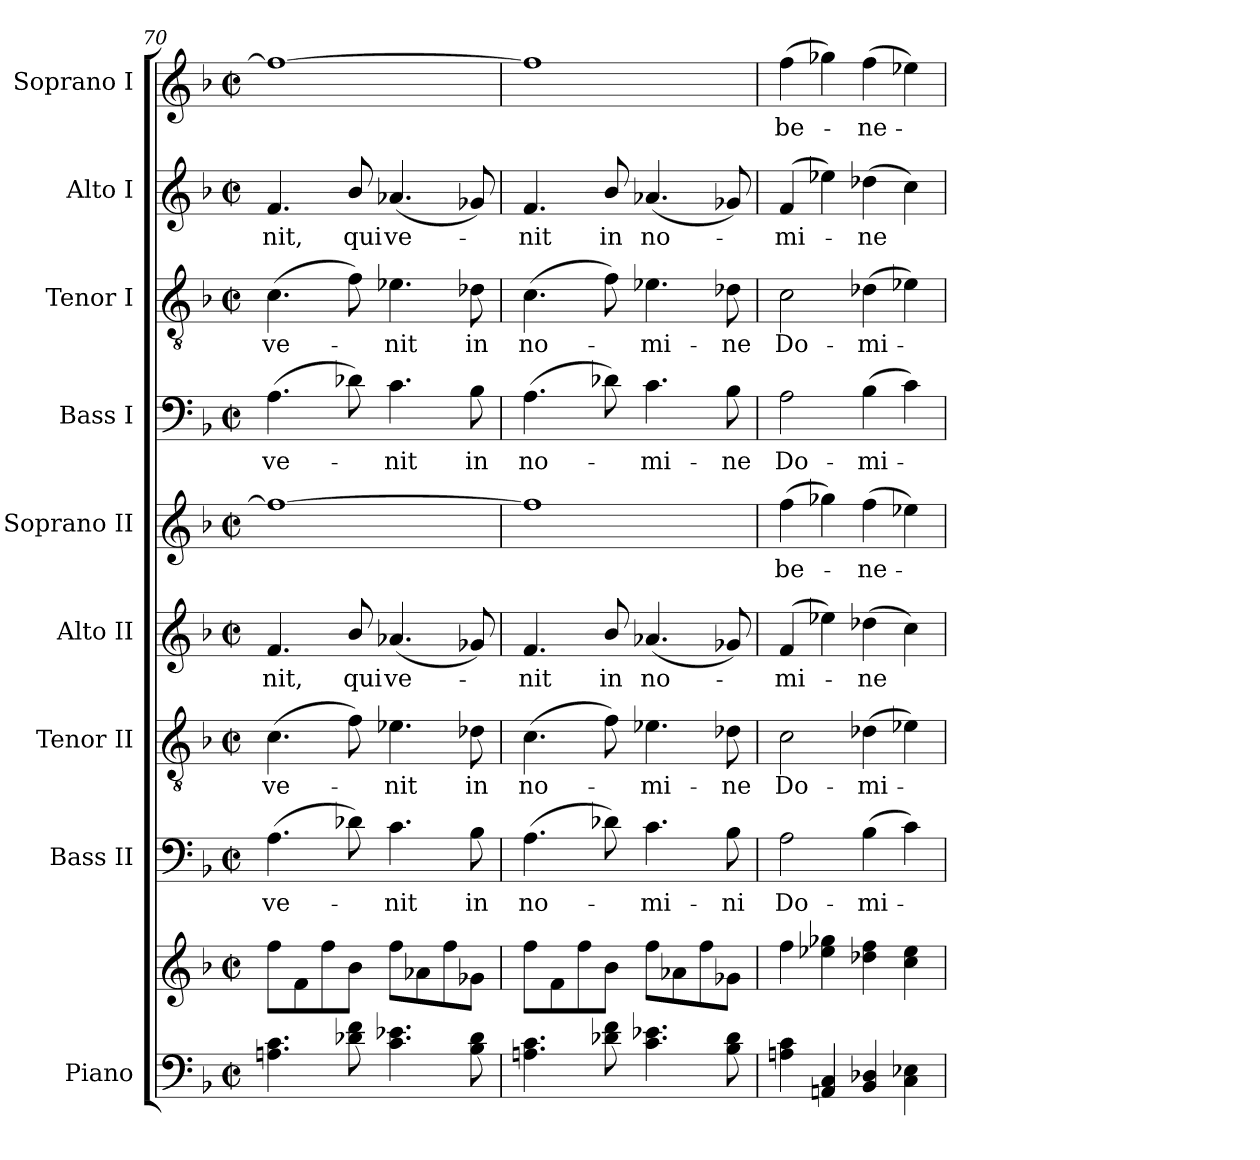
**kern	**kern	**kern	**text	**kern	**text	**kern	**text	**kern	**text	**kern	**text	**kern	**text	**kern	**text	**kern	**text
*part9	*part9	*part8	*part8	*part7	*part7	*part6	*part6	*part5	*part5	*part4	*part4	*part3	*part3	*part2	*part2	*part1	*part1
*staff10	*staff9	*staff8	*staff8	*staff7	*staff7	*staff6	*staff6	*staff5	*staff5	*staff4	*staff4	*staff3	*staff3	*staff2	*staff2	*staff1	*staff1
*I"Piano	*	*I"Bass II	*	*I"Tenor II	*	*I"Alto II	*	*I"Soprano II	*	*I"Bass I	*	*I"Tenor I	*	*I"Alto I	*	*I"Soprano I	*
*I'Pno.	*	*I'B.	*	*I'T.	*	*I'A.	*	*I'S.	*	*I'B.	*	*I'T.	*	*I'A.	*	*I'S.	*
*clefF4	*clefG2	*clefF4	*	*clefGv2	*	*clefG2	*	*clefG2	*	*clefF4	*	*clefGv2	*	*clefG2	*	*clefG2	*
*	*	*	*	*ITrd7c12	*	*	*	*	*	*	*	*ITrd7c12	*	*	*	*	*
*k[b-]	*k[b-]	*k[b-]	*	*k[b-]	*	*k[b-]	*	*k[b-]	*	*k[b-]	*	*k[b-]	*	*k[b-]	*	*k[b-]	*
*F:	*F:	*F:	*	*F:	*	*F:	*	*F:	*	*F:	*	*F:	*	*F:	*	*F:	*
*M2/2	*M2/2	*M2/2	*	*M2/2	*	*M2/2	*	*M2/2	*	*M2/2	*	*M2/2	*	*M2/2	*	*M2/2	*
*met(c|)	*met(c|)	*met(c|)	*	*met(c|)	*	*met(c|)	*	*met(c|)	*	*met(c|)	*	*met(c|)	*	*met(c|)	*	*met(c|)	*
=70	=70	=70	=70	=70	=70	=70	=70	=70	=70	=70	=70	=70	=70	=70	=70	=70	=70
!	!	!	!LO:LY:b:color=#000000	!	!	!	!	!	!	!	!	!	!	!	!	!	!
!	!	!	!	!	!LO:LY:b:color=#000000	!	!	!	!	!	!	!	!	!	!	!	!
!	!	!	!	!	!	!	!LO:LY:b:color=#000000	!	!	!	!	!	!	!	!	!	!
!	!	!	!	!	!	!	!	!	!	!	!LO:LY:b:color=#000000	!	!	!	!	!	!
!	!	!	!	!	!	!	!	!	!	!	!	!	!LO:LY:b:color=#000000	!	!	!	!
!	!	!	!	!	!	!	!	!	!	!	!	!	!	!	!LO:LY:b:color=#000000	!	!
4.Ani\ 4.ci	8ffi\L	(4.Ai\	ve-	(4.Ci\	ve-	4.fi/	-nit,	1ffi_	.	(4.Ai\	ve-	(4.Ci\	ve-	4.fi/	-nit,	1ffi_	.
.	8fi\	.	.	.	.	.	.	.	.	.	.	.	.	.	.	.	.
.	8ffi\	.	.	.	.	.	.	.	.	.	.	.	.	.	.	.	.
!	!	!	!	!	!	!	!LO:LY:b:color=#000000	!	!	!	!	!	!	!	!	!	!
!	!	!	!	!	!	!	!	!	!	!	!	!	!	!	!LO:LY:b:color=#000000	!	!
8d-Xi\ 8fi	8b-i\J	8d-Xi\)	.	8Fi\)	.	8b-i/	qui	.	.	8d-Xi\)	.	8Fi\)	.	8b-i/	qui	.	.
!	!	!	!LO:LY:b:color=#000000	!	!	!	!	!	!	!	!	!	!	!	!	!	!
!	!	!	!	!	!LO:LY:b:color=#000000	!	!	!	!	!	!	!	!	!	!	!	!
!	!	!	!	!	!	!	!LO:LY:b:color=#000000	!	!	!	!	!	!	!	!	!	!
!	!	!	!	!	!	!	!	!	!	!	!LO:LY:b:color=#000000	!	!	!	!	!	!
!	!	!	!	!	!	!	!	!	!	!	!	!	!LO:LY:b:color=#000000	!	!	!	!
!	!	!	!	!	!	!	!	!	!	!	!	!	!	!	!LO:LY:b:color=#000000	!	!
4.ci\ 4.e-Xi	8ffi\L	4.ci\	-nit	4.E-Xi\	-nit	(4.a-Xi/	ve-	.	.	4.ci\	-nit	4.E-Xi\	-nit	(4.a-Xi/	ve-	.	.
.	8a-Xi\	.	.	.	.	.	.	.	.	.	.	.	.	.	.	.	.
.	8ffi\	.	.	.	.	.	.	.	.	.	.	.	.	.	.	.	.
!	!	!	!LO:LY:b:color=#000000	!	!	!	!	!	!	!	!	!	!	!	!	!	!
!	!	!	!	!	!LO:LY:b:color=#000000	!	!	!	!	!	!	!	!	!	!	!	!
!	!	!	!	!	!	!	!	!	!	!	!LO:LY:b:color=#000000	!	!	!	!	!	!
!	!	!	!	!	!	!	!	!	!	!	!	!	!LO:LY:b:color=#000000	!	!	!	!
8B-i\ 8d-i	8g-Xi\J	8B-i\	in	8D-Xi\	in	8g-Xi/)	.	.	.	8B-i\	in	8D-Xi\	in	8g-Xi/)	.	.	.
=71	=71	=71	=71	=71	=71	=71	=71	=71	=71	=71	=71	=71	=71	=71	=71	=71	=71
!	!	!	!LO:LY:b:color=#000000	!	!	!	!	!	!	!	!	!	!	!	!	!	!
!	!	!	!	!	!LO:LY:b:color=#000000	!	!	!	!	!	!	!	!	!	!	!	!
!	!	!	!	!	!	!	!LO:LY:b:color=#000000	!	!	!	!	!	!	!	!	!	!
!	!	!	!	!	!	!	!	!	!	!	!LO:LY:b:color=#000000	!	!	!	!	!	!
!	!	!	!	!	!	!	!	!	!	!	!	!	!LO:LY:b:color=#000000	!	!	!	!
!	!	!	!	!	!	!	!	!	!	!	!	!	!	!	!LO:LY:b:color=#000000	!	!
4.Ani\ 4.ci	8ffi\L	(4.Ai\	no-	(4.Ci\	no-	4.fi/	-nit	1ffi]	.	(4.Ai\	no-	(4.Ci\	no-	4.fi/	-nit	1ffi]	.
.	8fi\	.	.	.	.	.	.	.	.	.	.	.	.	.	.	.	.
.	8ffi\	.	.	.	.	.	.	.	.	.	.	.	.	.	.	.	.
!	!	!	!	!	!	!	!LO:LY:b:color=#000000	!	!	!	!	!	!	!	!	!	!
!	!	!	!	!	!	!	!	!	!	!	!	!	!	!	!LO:LY:b:color=#000000	!	!
8d-Xi\ 8fi	8b-i\J	8d-Xi\)	.	8Fi\)	.	8b-i/	in	.	.	8d-Xi\)	.	8Fi\)	.	8b-i/	in	.	.
!	!	!	!LO:LY:b:color=#000000	!	!	!	!	!	!	!	!	!	!	!	!	!	!
!	!	!	!	!	!LO:LY:b:color=#000000	!	!	!	!	!	!	!	!	!	!	!	!
!	!	!	!	!	!	!	!LO:LY:b:color=#000000	!	!	!	!	!	!	!	!	!	!
!	!	!	!	!	!	!	!	!	!	!	!LO:LY:b:color=#000000	!	!	!	!	!	!
!	!	!	!	!	!	!	!	!	!	!	!	!	!LO:LY:b:color=#000000	!	!	!	!
!	!	!	!	!	!	!	!	!	!	!	!	!	!	!	!LO:LY:b:color=#000000	!	!
4.ci\ 4.e-Xi	8ffi\L	4.ci\	-mi-	4.E-Xi\	-mi-	(4.a-Xi/	no-	.	.	4.ci\	-mi-	4.E-Xi\	-mi-	(4.a-Xi/	no-	.	.
.	8a-Xi\	.	.	.	.	.	.	.	.	.	.	.	.	.	.	.	.
.	8ffi\	.	.	.	.	.	.	.	.	.	.	.	.	.	.	.	.
!	!	!	!LO:LY:b:color=#000000	!	!	!	!	!	!	!	!	!	!	!	!	!	!
!	!	!	!	!	!LO:LY:b:color=#000000	!	!	!	!	!	!	!	!	!	!	!	!
!	!	!	!	!	!	!	!	!	!	!	!LO:LY:b:color=#000000	!	!	!	!	!	!
!	!	!	!	!	!	!	!	!	!	!	!	!	!LO:LY:b:color=#000000	!	!	!	!
8B-i\ 8d-i	8g-Xi\J	8B-i\	-ni	8D-Xi\	-ne	8g-Xi/)	.	.	.	8B-i\	-ne	8D-Xi\	-ne	8g-Xi/)	.	.	.
=72	=72	=72	=72	=72	=72	=72	=72	=72	=72	=72	=72	=72	=72	=72	=72	=72	=72
!	!	!	!LO:LY:b:color=#000000	!	!	!	!	!	!	!	!	!	!	!	!	!	!
!	!	!	!	!	!LO:LY:b:color=#000000	!	!	!	!	!	!	!	!	!	!	!	!
!	!	!	!	!	!	!	!LO:LY:b:color=#000000	!	!	!	!	!	!	!	!	!	!
!	!	!	!	!	!	!	!	!	!LO:LY:b:color=#000000	!	!	!	!	!	!	!	!
!	!	!	!	!	!	!	!	!	!	!	!LO:LY:b:color=#000000	!	!	!	!	!	!
!	!	!	!	!	!	!	!	!	!	!	!	!	!LO:LY:b:color=#000000	!	!	!	!
!	!	!	!	!	!	!	!	!	!	!	!	!	!	!	!LO:LY:b:color=#000000	!	!
!	!	!	!	!	!	!	!	!	!	!	!	!	!	!	!	!	!LO:LY:b:color=#000000
4Ani\ 4ci	4ffi\	2Ai\	Do-	2Ci\	Do-	(4fi/	-mi-	(4ffi\	be-	2Ai\	Do-	2Ci\	Do-	(4fi/	-mi-	(4ffi\	be-
4AAni/ 4Ci	4ee-Xi\ 4gg-Xi	.	.	.	.	4ee-Xi\)	.	4gg-Xi\)	.	.	.	.	.	4ee-Xi\)	.	4gg-Xi\)	.
!	!	!	!LO:LY:b:color=#000000	!	!	!	!	!	!	!	!	!	!	!	!	!	!
!	!	!	!	!	!LO:LY:b:color=#000000	!	!	!	!	!	!	!	!	!	!	!	!
!	!	!	!	!	!	!	!LO:LY:b:color=#000000	!	!	!	!	!	!	!	!	!	!
!	!	!	!	!	!	!	!	!	!LO:LY:b:color=#000000	!	!	!	!	!	!	!	!
!	!	!	!	!	!	!	!	!	!	!	!LO:LY:b:color=#000000	!	!	!	!	!	!
!	!	!	!	!	!	!	!	!	!	!	!	!	!LO:LY:b:color=#000000	!	!	!	!
!	!	!	!	!	!	!	!	!	!	!	!	!	!	!	!LO:LY:b:color=#000000	!	!
!	!	!	!	!	!	!	!	!	!	!	!	!	!	!	!	!	!LO:LY:b:color=#000000
4BB-i/ 4D-Xi	4dd-Xi\ 4ffi	(4B-i\	-mi-	(4D-Xi\	-mi-	(4dd-Xi\	-ne	(4ffi\	-ne-	(4B-i\	-mi-	(4D-Xi\	-mi-	(4dd-Xi\	-ne	(4ffi\	-ne-
4Ci\ 4E-Xi	4cci\ 4ee-i	4ci\)	.	4E-Xi\)	.	4cci\)	.	4ee-Xi\)	.	4ci\)	.	4E-Xi\)	.	4cci\)	.	4ee-Xi\)	.
=	=	=	=	=	=	=	=	=	=	=	=	=	=	=	=	=	=
*-	*-	*-	*-	*-	*-	*-	*-	*-	*-	*-	*-	*-	*-	*-	*-	*-	*-
